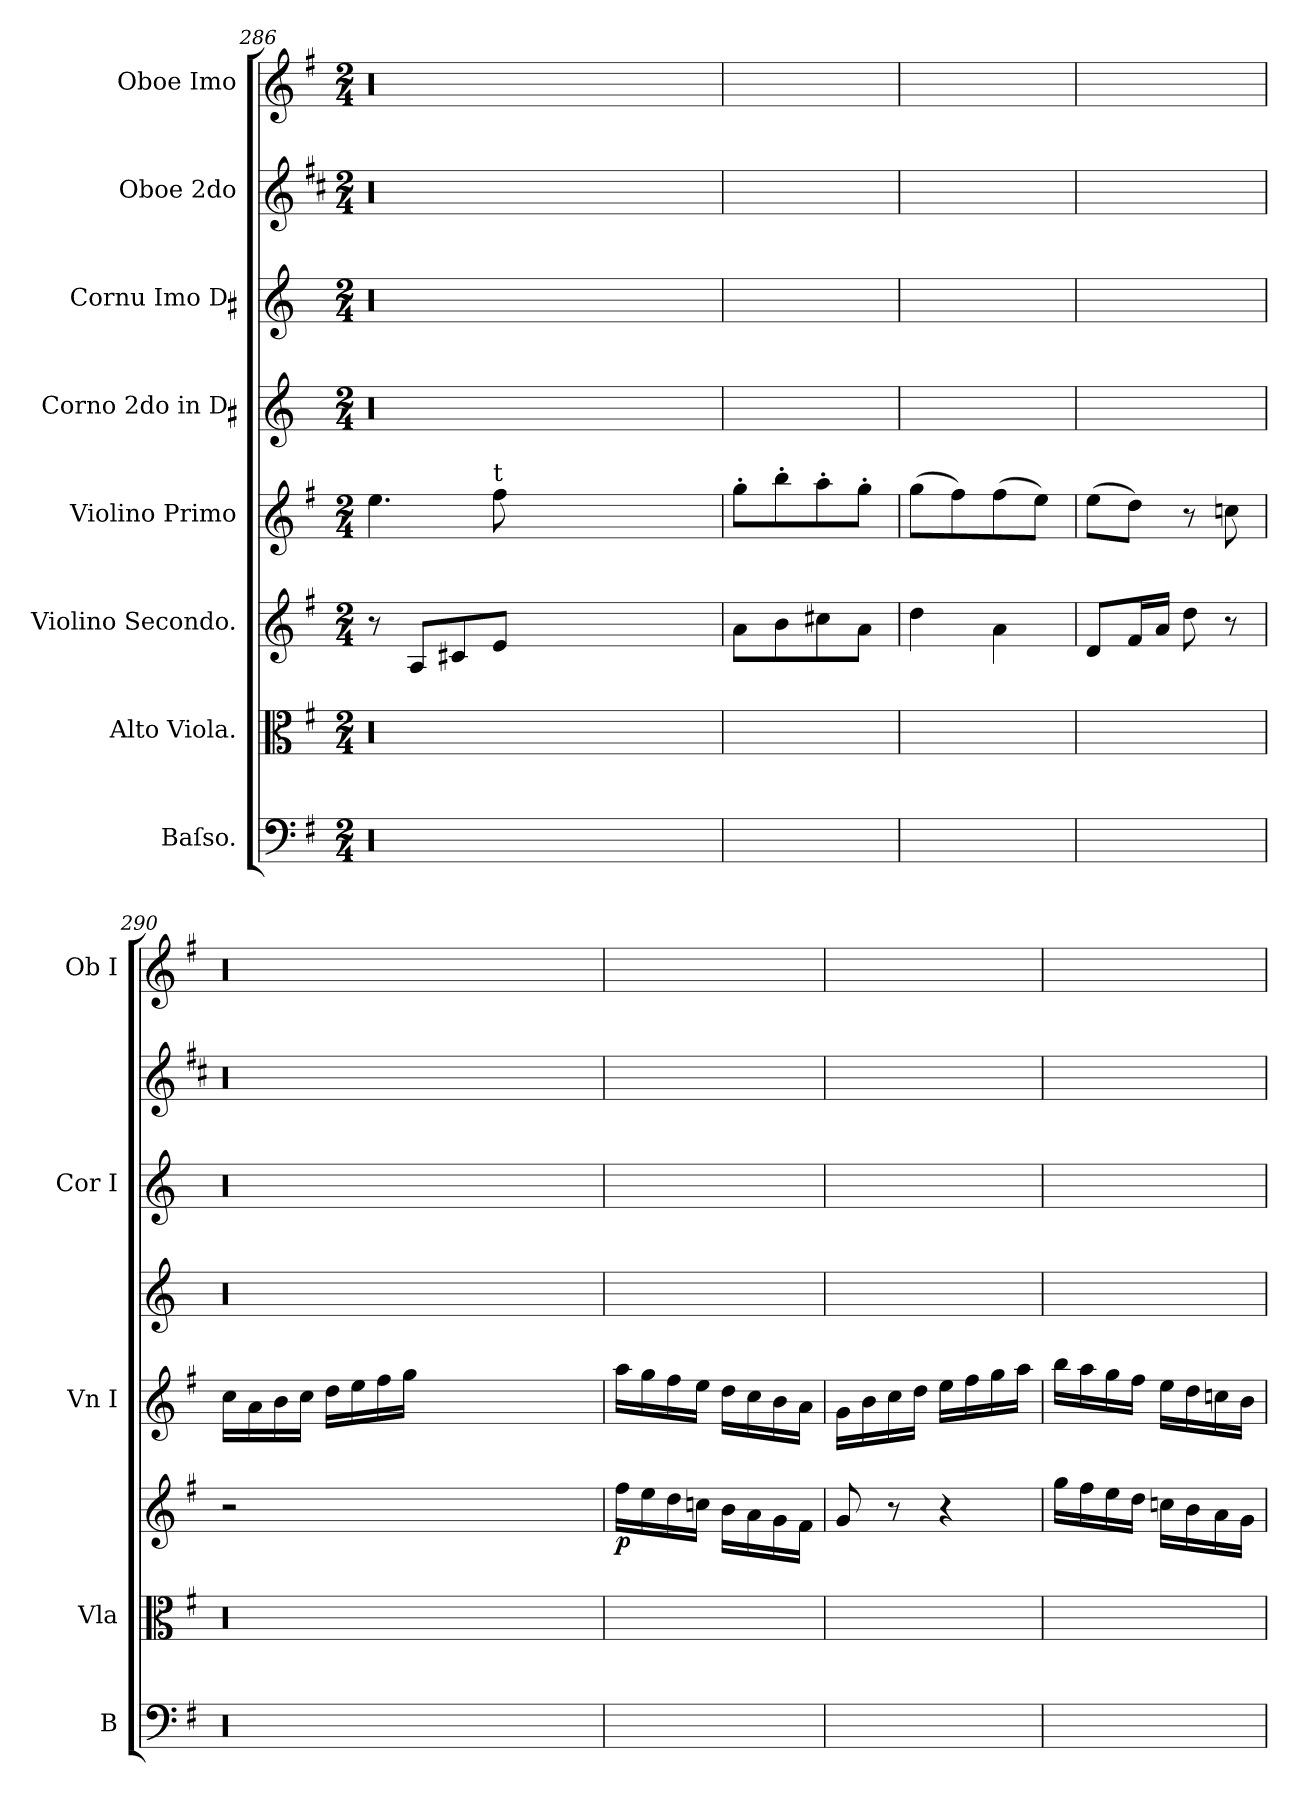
**kern	**kern	**kern	**dynam	**kern	**kern	**kern	**kern	**kern
*part8	*part7	*part6	*part6	*part5	*part4	*part3	*part2	*part1
*staff8	*staff7	*staff6	*staff6	*staff5	*staff4	*staff3	*staff2	*staff1
*I"Baſso.	*I"Alto Viola.	*I"Violino Secondo.	*	*I"Violino Primo	*I"Corno 2do in D#	*I"Cornu Imo D#	*I"Oboe 2do	*I"Oboe Imo
*I'B	*I'Vla	*	*	*I'Vn I	*	*I'Cor I	*	*I'Ob I
*clefF4	*clefC3	*clefG2	*	*clefG2	*clefG2	*clefG2	*clefG2	*clefG2
*	*	*	*	*	*ITrd-1c-2	*ITrd-1c-2	*	*
*k[f#]	*k[f#]	*k[f#]	*	*k[f#]	*k[f#c#]	*k[f#c#]	*k[f#c#]	*k[f#]
*G:	*G:	*G:	*	*G:	*D:	*D:	*D:	*G:
*M2/4	*M2/4	*M2/4	*	*M2/4	*M2/4	*M2/4	*M2/4	*M2/4
=286	=286	=286	=286	=286	=286	=286	=286	=286
!LO:N:vis=00	!LO:N:vis=00	!	!	!	!LO:N:vis=00	!LO:N:vis=00	!LO:N:vis=00	!LO:N:vis=00
0r	0r	8r	.	4.ee\	0r	0r	0r	0r
.	.	8A/L	.	.	.	.	.	.
.	.	8c#X/	.	.	.	.	.	.
!	!	!	!	!LO:TX:a:t=t	!	!	!	!
.	.	8e/J	.	8ff#\	.	.	.	.
.	.	1.ryy	.	1.ryy	.	.	.	.
=287	=287	=287	=287	=287	=287	=287	=287	=287
2ryy	2ryy	8a\L	.	8gg'\L	2ryy	2ryy	2ryy	2ryy
.	.	8b\	.	8bb'\	.	.	.	.
.	.	8cc#X\	.	8aa'\	.	.	.	.
.	.	8a\J	.	8gg'\J	.	.	.	.
=288	=288	=288	=288	=288	=288	=288	=288	=288
2ryy	2ryy	4dd\	.	(8gg\L	2ryy	2ryy	2ryy	2ryy
.	.	.	.	8ff#\)	.	.	.	.
.	.	4a\	.	(8ff#\	.	.	.	.
.	.	.	.	8ee\J)	.	.	.	.
=289	=289	=289	=289	=289	=289	=289	=289	=289
2ryy	2ryy	8d/L	.	(8ee\L	2ryy	2ryy	2ryy	2ryy
.	.	16f#/L	.	8dd\J)	.	.	.	.
.	.	16a/JJ	.	.	.	.	.	.
.	.	8dd\	.	8r	.	.	.	.
.	.	8r	.	8ccn\	.	.	.	.
=290	=290	=290	=290	=290	=290	=290	=290	=290
!LO:N:vis=00	!LO:N:vis=00	!	!	!	!LO:N:vis=00	!LO:N:vis=00	!LO:N:vis=00	!LO:N:vis=00
0r	0r	2r	.	16cc\LL	0r	0r	0r	0r
.	.	.	.	16a\	.	.	.	.
.	.	.	.	16b\	.	.	.	.
.	.	.	.	16cc\JJ	.	.	.	.
.	.	.	.	16dd\LL	.	.	.	.
.	.	.	.	16ee\	.	.	.	.
.	.	.	.	16ff#\	.	.	.	.
.	.	.	.	16gg\JJ	.	.	.	.
.	.	1.ryy	.	1.ryy	.	.	.	.
=291	=291	=291	=291	=291	=291	=291	=291	=291
2ryy	2ryy	16ff#\LL	p	16aa\LL	2ryy	2ryy	2ryy	2ryy
.	.	16ee\	.	16gg\	.	.	.	.
.	.	16dd\	.	16ff#\	.	.	.	.
.	.	16ccn\JJ	.	16ee\JJ	.	.	.	.
.	.	16b\LL	.	16dd\LL	.	.	.	.
.	.	16a\	.	16cc\	.	.	.	.
.	.	16g\	.	16b\	.	.	.	.
.	.	16f#\JJ	.	16a\JJ	.	.	.	.
=292	=292	=292	=292	=292	=292	=292	=292	=292
2ryy	2ryy	8g/	.	16g\LL	2ryy	2ryy	2ryy	2ryy
.	.	.	.	16b\	.	.	.	.
.	.	8r	.	16cc\	.	.	.	.
.	.	.	.	16dd\JJ	.	.	.	.
.	.	4r	.	16ee\LL	.	.	.	.
.	.	.	.	16ff#\	.	.	.	.
.	.	.	.	16gg\	.	.	.	.
.	.	.	.	16aa\JJ	.	.	.	.
=293	=293	=293	=293	=293	=293	=293	=293	=293
2ryy	2ryy	16gg\LL	.	16bb\LL	2ryy	2ryy	2ryy	2ryy
.	.	16ff#\	.	16aa\	.	.	.	.
.	.	16ee\	.	16gg\	.	.	.	.
.	.	16dd\JJ	.	16ff#\JJ	.	.	.	.
.	.	16ccn\LL	.	16ee\LL	.	.	.	.
.	.	16b\	.	16dd\	.	.	.	.
.	.	16a\	.	16ccn\	.	.	.	.
.	.	16g\JJ	.	16b\JJ	.	.	.	.
=	=	=	=	=	=	=	=	=
*-	*-	*-	*-	*-	*-	*-	*-	*-
